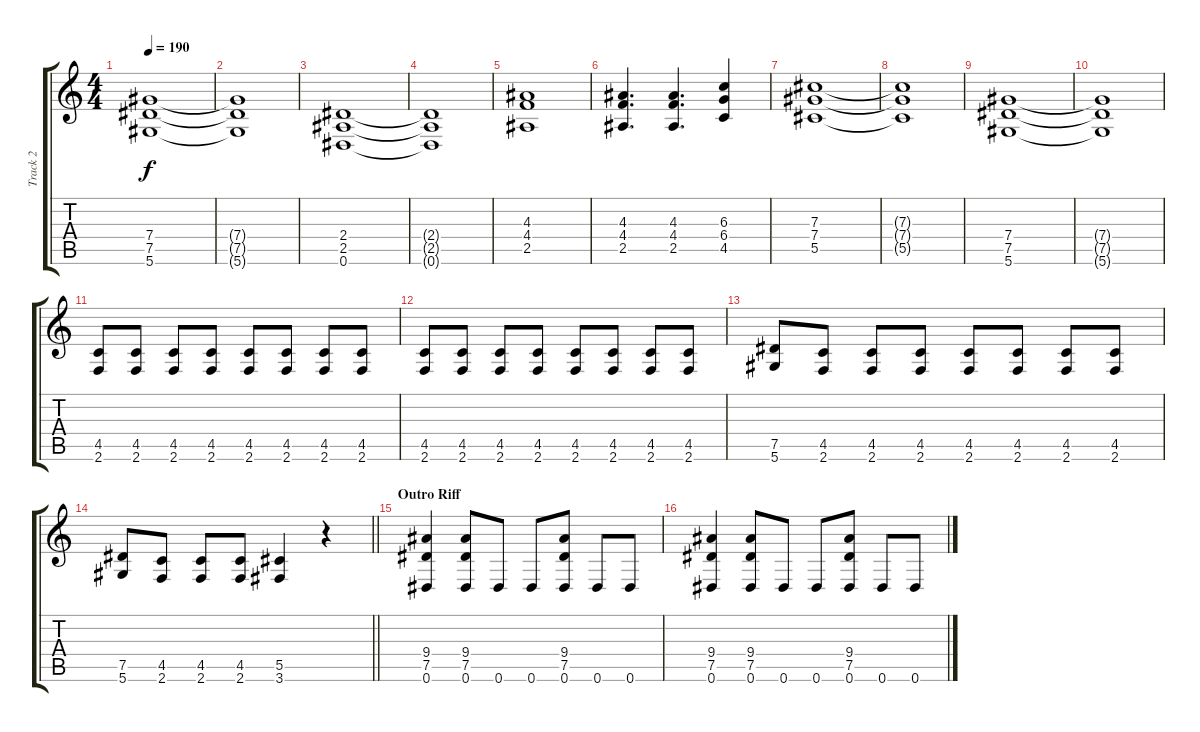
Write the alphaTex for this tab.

\track ("Track 2" "Track 2") {instrument distortionguitar}
\staff {score tabs}
\tuning (Eb4 Bb3 Gb3 Db3 Ab2 Eb2) {hide}
\ts (4 4)
\tempo 190
\clef g2
\ks c
(7.4 7.5 5.6).1{dy f} |
(7.4{t} 7.5{t} 5.6{t}).1 |
(2.4 2.5 0.6).1 |
(2.4{t} 2.5{t} 0.6{t}).1 |
(4.3 4.4 2.5).1 |
(4.3 4.4 2.5).4{d} (4.3 4.4 2.5).4{d} (6.3 6.4 4.5).4 |
(7.3 7.4 5.5).1 |
(7.3{t} 7.4{t} 5.5{t}).1 |
(7.4 7.5 5.6).1 |
(7.4{t} 7.5{t} 5.6{t}).1 |
(4.5 2.6).8 (4.5 2.6).8 (4.5 2.6).8 (4.5 2.6).8 (4.5 2.6).8 (4.5 2.6).8 (4.5 2.6).8 (4.5 2.6).8 |
(4.5 2.6).8 (4.5 2.6).8 (4.5 2.6).8 (4.5 2.6).8 (4.5 2.6).8 (4.5 2.6).8 (4.5 2.6).8 (4.5 2.6).8 |
(7.5 5.6).8 (4.5 2.6).8 (4.5 2.6).8 (4.5 2.6).8 (4.5 2.6).8 (4.5 2.6).8 (4.5 2.6).8 (4.5 2.6).8 |
\barLineRight lightlight
(7.5 5.6).8 (4.5 2.6).8 (4.5 2.6).8 (4.5 2.6).8 (5.5 3.6).4 r.4 |
\section ("" "Outro Riff")
(9.4 7.5 0.6).4 (9.4 7.5 0.6).8 0.6.8 0.6.8 (9.4 7.5 0.6).8 0.6.8 0.6.8 |
(9.4 7.5 0.6).4 (9.4 7.5 0.6).8 0.6.8 0.6.8 (9.4 7.5 0.6).8 0.6.8 0.6.8
